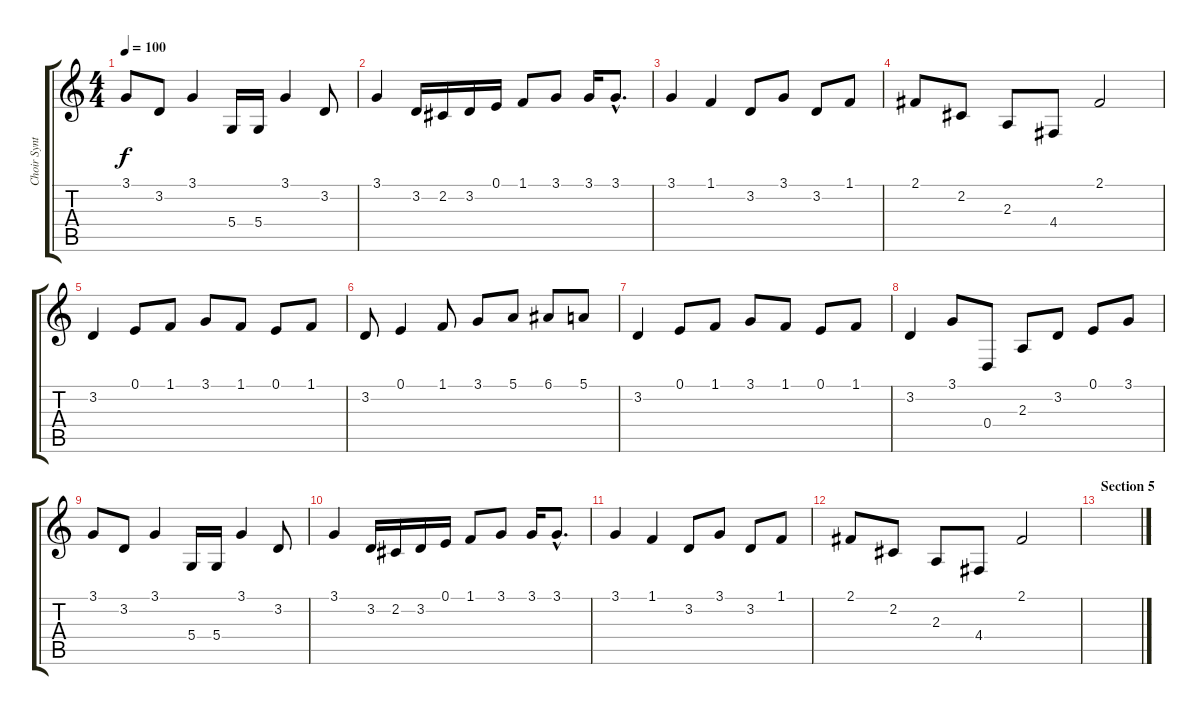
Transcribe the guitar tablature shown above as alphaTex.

\track ("Choir Synth" "Choir Synt") {instrument choiraahs}
\staff {score tabs}
\tuning (E4 B3 G3 D3 A2 E2) {hide}
\ts (4 4)
\tempo 100
\clef g2
\ks c
3.1.8{dy f} 3.2.8 3.1.4 5.4.16 5.4.16 3.1.4 3.2.8 |
3.1.4 3.2.16 2.2.16 3.2.16 0.1.16 1.1.8 3.1.8 3.1.16 3.1{hac}.8{d} |
3.1.4 1.1.4 3.2.8 3.1.8 3.2.8 1.1.8 |
2.1.8 2.2.8 2.3.8 4.4.8 2.1.2 |
3.2.4 0.1.8 1.1.8 3.1.8 1.1.8 0.1.8 1.1.8 |
3.2.8 0.1.4 1.1.8 3.1.8 5.1.8 6.1.8 5.1.8 |
3.2.4 0.1.8 1.1.8 3.1.8 1.1.8 0.1.8 1.1.8 |
3.2.4 3.1.8 0.4.8 2.3.8 3.2.8 0.1.8 3.1.8 |
3.1.8 3.2.8 3.1.4 5.4.16 5.4.16 3.1.4 3.2.8 |
3.1.4 3.2.16 2.2.16 3.2.16 0.1.16 1.1.8 3.1.8 3.1.16 3.1{hac}.8{d} |
3.1.4 1.1.4 3.2.8 3.1.8 3.2.8 1.1.8 |
2.1.8 2.2.8 2.3.8 4.4.8 2.1.2 |
\section ("" "Section 5")
